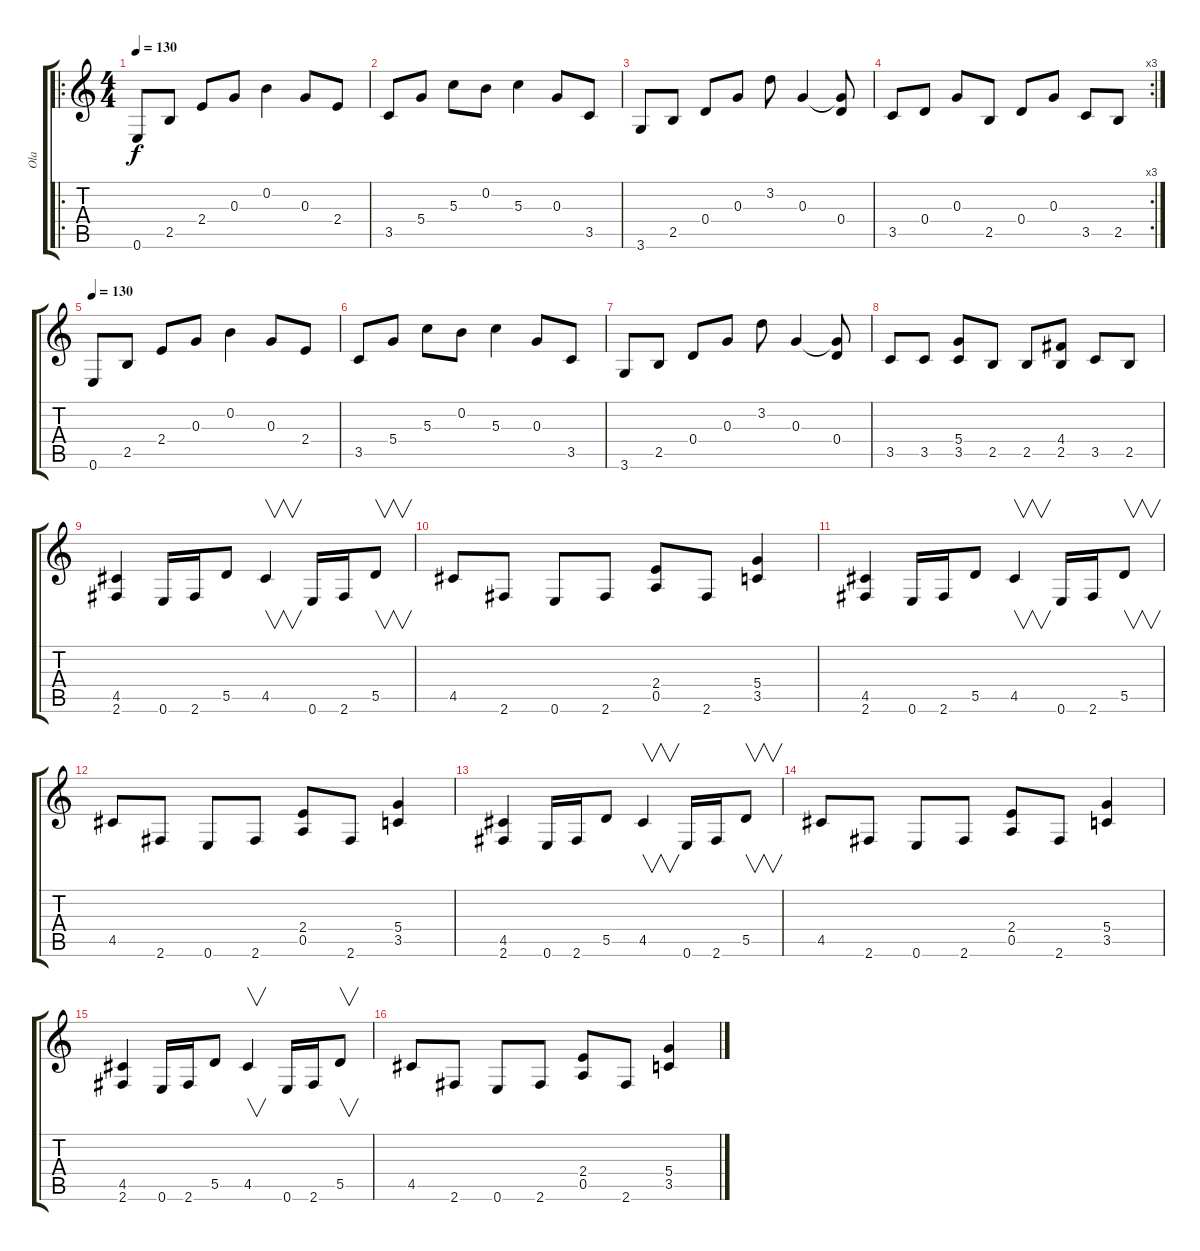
\track ("Ola" "Ola") {instrument distortionguitar}
\staff {score tabs}
\tuning (E4 B3 G3 D3 A2 E2) {hide}
\ro
\ts (4 4)
\tempo 130
\clef g2
\ks c
0.6.8{dy f instrument acousticguitarsteel} 2.5.8 2.4.8 0.3.8 0.2.4 0.3.8 2.4.8 |
3.5.8 5.4.8 5.3.8 0.2.8 5.3.4 0.3.8 3.5.8 |
3.6.8 2.5.8 0.4.8 0.3.8 3.2.8 0.3.4 (0.3{t} 0.4).8 |
\rc 3
3.5.8 0.4.8 0.3.8 2.5.8 0.4.8 0.3.8 3.5.8 2.5.8 |
\tempo 130
0.6.8{instrument acousticguitarsteel} 2.5.8 2.4.8 0.3.8 0.2.4 0.3.8 2.4.8 |
3.5.8 5.4.8 5.3.8 0.2.8 5.3.4 0.3.8 3.5.8 |
3.6.8 2.5.8 0.4.8 0.3.8 3.2.8 0.3.4 (0.3{t} 0.4).8 |
3.5.8{instrument distortionguitar} 3.5.8 (5.4 3.5).8 2.5.8 2.5.8 (4.4 2.5).8 3.5.8 2.5.8 |
(4.5 2.6).4 0.6.16 2.6.16 5.5.8 4.5.4{v} 0.6.16 2.6.16 5.5.8{v} |
4.5.8 2.6.8 0.6.8 2.6.8 (2.4 0.5).8 2.6.8 (5.4 3.5).4 |
(4.5 2.6).4 0.6.16 2.6.16 5.5.8 4.5.4{v} 0.6.16 2.6.16 5.5.8{v} |
4.5.8 2.6.8 0.6.8 2.6.8 (2.4 0.5).8 2.6.8 (5.4 3.5).4 |
(4.5 2.6).4 0.6.16 2.6.16 5.5.8 4.5.4{v} 0.6.16 2.6.16 5.5.8{v} |
4.5.8 2.6.8 0.6.8 2.6.8 (2.4 0.5).8 2.6.8 (5.4 3.5).4 |
(4.5 2.6).4 0.6.16 2.6.16 5.5.8 4.5.4{v} 0.6.16 2.6.16 5.5.8{v} |
4.5.8 2.6.8 0.6.8 2.6.8 (2.4 0.5).8 2.6.8 (5.4 3.5).4
